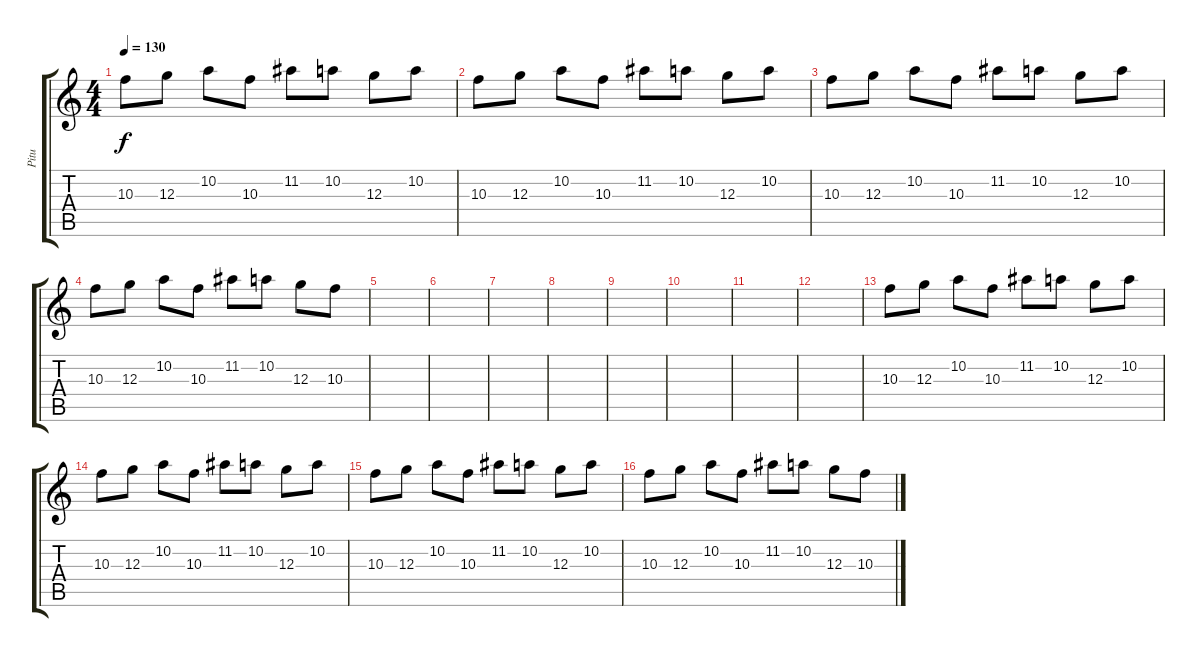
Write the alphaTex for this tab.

\track ("Pitu" "Pitu") {instrument overdrivenguitar}
\staff {score tabs}
\tuning (E4 B3 G3 D3 A2 E2) {hide}
\ts (4 4)
\tempo 130
\clef g2
\ks c
10.3.8{dy f volume 10} 12.3.8 10.2.8 10.3.8 11.2.8 10.2.8 12.3.8 10.2.8 |
10.3.8 12.3.8 10.2.8 10.3.8 11.2.8 10.2.8 12.3.8 10.2.8 |
10.3.8 12.3.8 10.2.8 10.3.8 11.2.8 10.2.8 12.3.8 10.2.8 |
10.3.8 12.3.8 10.2.8 10.3.8 11.2.8 10.2.8 12.3.8 10.3.8 |
|
|
|
|
|
|
|
|
10.3.8{volume 10} 12.3.8 10.2.8 10.3.8 11.2.8 10.2.8 12.3.8 10.2.8 |
10.3.8 12.3.8 10.2.8 10.3.8 11.2.8 10.2.8 12.3.8 10.2.8 |
10.3.8 12.3.8 10.2.8 10.3.8 11.2.8 10.2.8 12.3.8 10.2.8 |
10.3.8 12.3.8 10.2.8 10.3.8 11.2.8 10.2.8 12.3.8 10.3.8
